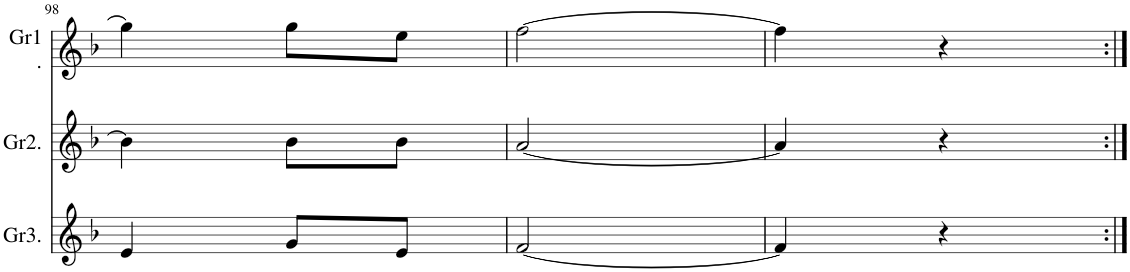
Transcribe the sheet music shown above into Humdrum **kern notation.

**kern	**kern	**kern
*part3	*part2	*part1
*staff3	*staff2	*staff1
*I"Gralla3	*I"Gralla2	*I"Gralla1
*I'Gr3.	*I'Gr2.	*I'Gr1 .
!!LO:PB:g=z
*clefG2	*clefG2	*clefG2
*k[b-]	*k[b-]	*k[b-]
*M2/4	*M2/4	*M2/4
=98	=98	=98
4e/	4b-\]	4gg\]
8g/L	8b-\L	8gg\L
8e/J	8b-\J	8ee\J
=99	=99	=99
[2f/	[2a/	[2ff\
=100	=100	=100
4f/]	4a/]	4ff\]
4r	4r	4r
=:|!	=:|!	=:|!
*-	*-	*-
